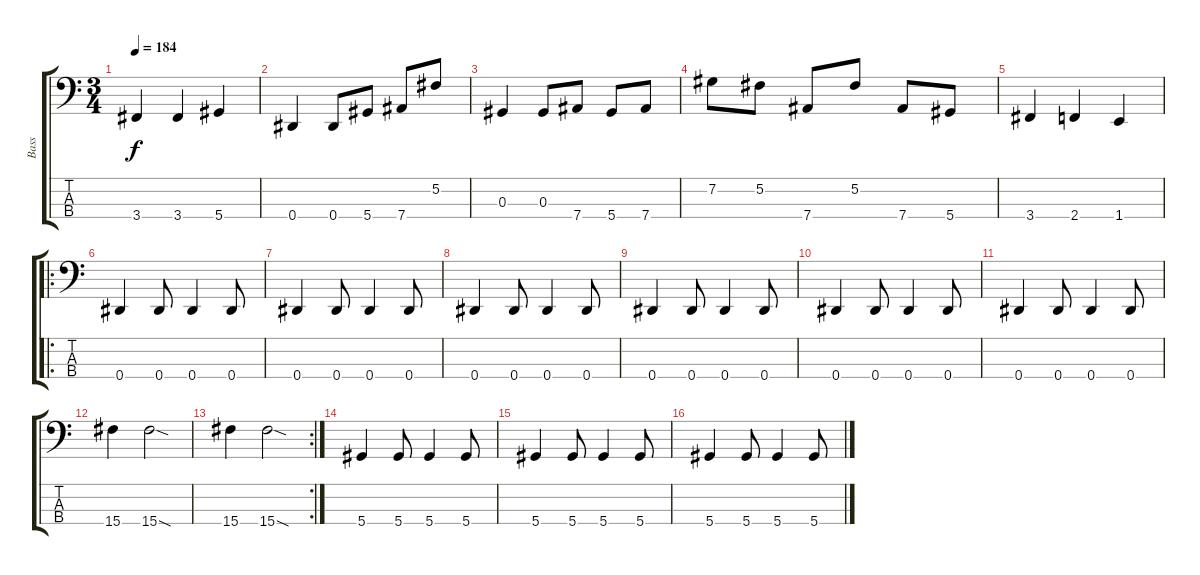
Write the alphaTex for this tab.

\track ("Bass" "Bass") {instrument electricbassfinger}
\staff {score tabs}
\tuning (Gb2 Db2 Ab1 Eb1) {hide}
\ts (3 4)
\tempo 184
\clef f4
\ks c
3.4.4{dy f} 3.4.4 5.4.4 |
0.4.4 0.4.8 5.4.8 7.4.8 5.2.8 |
0.3.4 0.3.8 7.4.8 5.4.8 7.4.8 |
7.2.8 5.2.8 7.4.8 5.2.8 7.4.8 5.4.8 |
3.4.4 2.4.4 1.4.4 |
\ro
0.4.4 0.4.8 0.4.4 0.4.8 |
0.4.4 0.4.8 0.4.4 0.4.8 |
0.4.4 0.4.8 0.4.4 0.4.8 |
0.4.4 0.4.8 0.4.4 0.4.8 |
0.4.4 0.4.8 0.4.4 0.4.8 |
0.4.4 0.4.8 0.4.4 0.4.8 |
15.4.4 15.4{sod}.2 |
\rc 2
15.4.4 15.4{sod}.2 |
5.4.4 5.4.8 5.4.4 5.4.8 |
5.4.4 5.4.8 5.4.4 5.4.8 |
5.4.4 5.4.8 5.4.4 5.4.8
